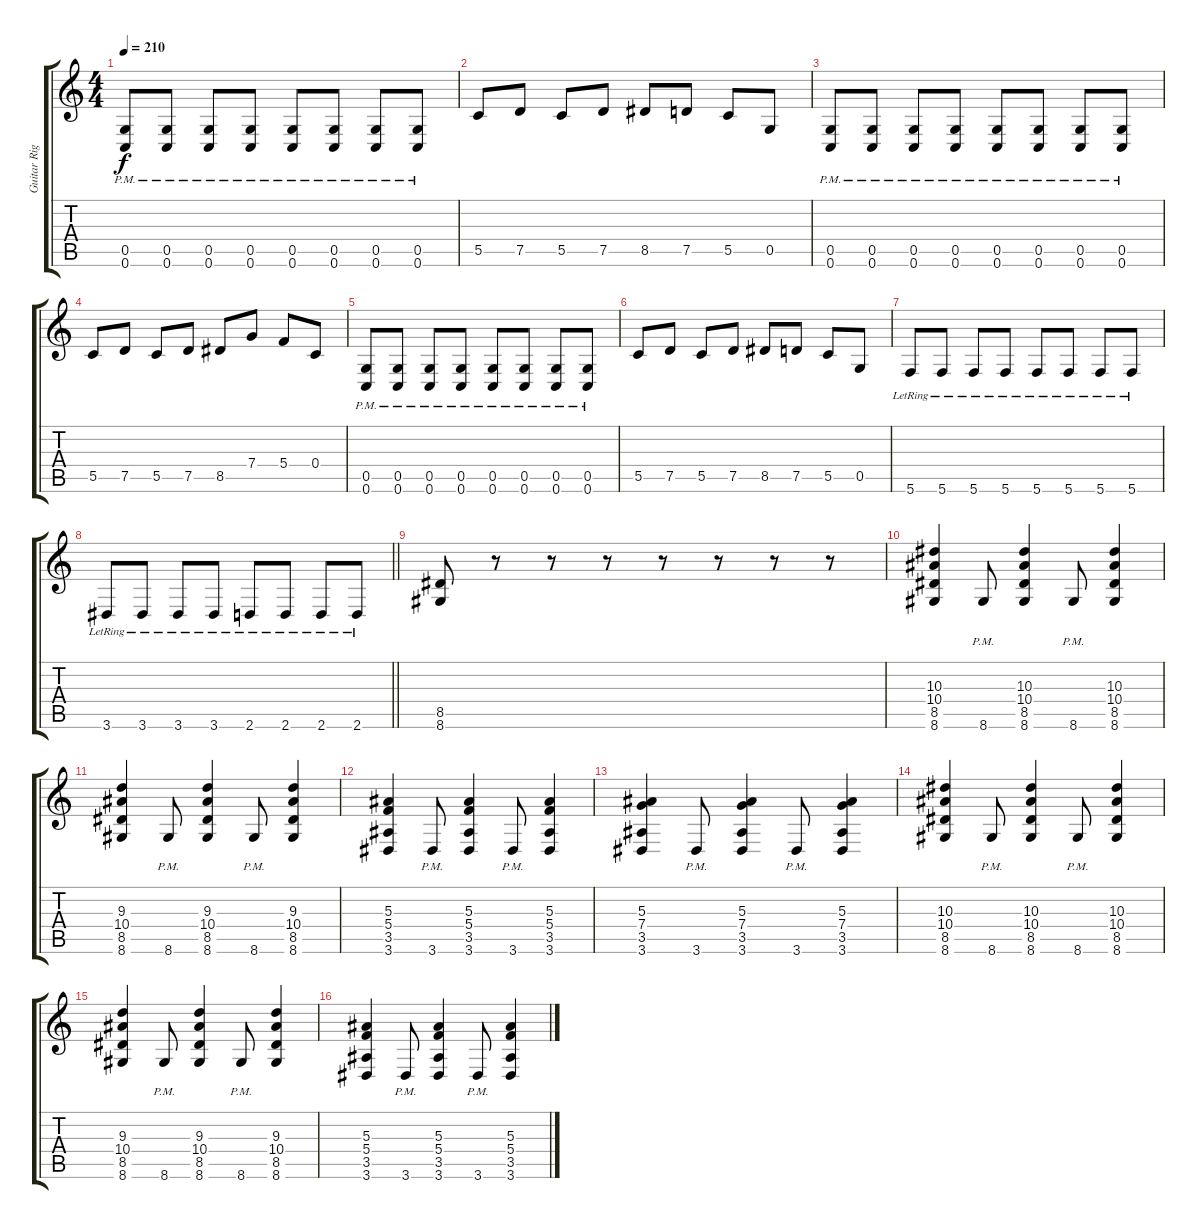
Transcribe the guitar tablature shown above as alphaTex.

\track ("Guitar Right" "Guitar Rig") {instrument distortionguitar}
\staff {score tabs}
\tuning (D4 A3 F3 C3 G2 C2) {hide}
\ts (4 4)
\tempo 210
\clef g2
\ks c
(0.5{pm} 0.6{pm}).8{dy f} (0.5{pm} 0.6{pm}).8 (0.5{pm} 0.6{pm}).8 (0.5{pm} 0.6{pm}).8 (0.5{pm} 0.6{pm}).8 (0.5{pm} 0.6{pm}).8 (0.5{pm} 0.6{pm}).8 (0.5{pm} 0.6{pm}).8 |
5.5.8 7.5.8 5.5.8 7.5.8 8.5.8 7.5.8 5.5.8 0.5.8 |
(0.5{pm} 0.6{pm}).8 (0.5{pm} 0.6{pm}).8 (0.5{pm} 0.6{pm}).8 (0.5{pm} 0.6{pm}).8 (0.5{pm} 0.6{pm}).8 (0.5{pm} 0.6{pm}).8 (0.5{pm} 0.6{pm}).8 (0.5{pm} 0.6{pm}).8 |
5.5.8 7.5.8 5.5.8 7.5.8 8.5.8 7.4.8 5.4.8 0.4.8 |
(0.5{pm} 0.6{pm}).8 (0.5{pm} 0.6{pm}).8 (0.5{pm} 0.6{pm}).8 (0.5{pm} 0.6{pm}).8 (0.5{pm} 0.6{pm}).8 (0.5{pm} 0.6{pm}).8 (0.5{pm} 0.6{pm}).8 (0.5{pm} 0.6{pm}).8 |
5.5.8 7.5.8 5.5.8 7.5.8 8.5.8 7.5.8 5.5.8 0.5.8 |
5.6{lr}.8 5.6{lr}.8 5.6{lr}.8 5.6{lr}.8 5.6{lr}.8 5.6{lr}.8 5.6{lr}.8 5.6{lr}.8 |
\barLineRight lightlight
3.6{lr}.8 3.6{lr}.8 3.6{lr}.8 3.6{lr}.8 2.6{lr}.8 2.6{lr}.8 2.6{lr}.8 2.6{lr}.8 |
(8.5 8.6).8 r.8 r.8 r.8 r.8 r.8 r.8 r.8 |
(10.3 10.4 8.5 8.6).4 8.6{pm}.8 (10.3 10.4 8.5 8.6).4 8.6{pm}.8 (10.3 10.4 8.5 8.6).4 |
(9.3 10.4 8.5 8.6).4 8.6{pm}.8 (9.3 10.4 8.5 8.6).4 8.6{pm}.8 (9.3 10.4 8.5 8.6).4 |
(5.3 5.4 3.5 3.6).4 3.6{pm}.8 (5.3 5.4 3.5 3.6).4 3.6{pm}.8 (5.3 5.4 3.5 3.6).4 |
(5.3 7.4 3.5 3.6).4 3.6{pm}.8 (5.3 7.4 3.5 3.6).4 3.6{pm}.8 (5.3 7.4 3.5 3.6).4 |
(10.3 10.4 8.5 8.6).4 8.6{pm}.8 (10.3 10.4 8.5 8.6).4 8.6{pm}.8 (10.3 10.4 8.5 8.6).4 |
(9.3 10.4 8.5 8.6).4 8.6{pm}.8 (9.3 10.4 8.5 8.6).4 8.6{pm}.8 (9.3 10.4 8.5 8.6).4 |
(5.3 5.4 3.5 3.6).4 3.6{pm}.8 (5.3 5.4 3.5 3.6).4 3.6{pm}.8 (5.3 5.4 3.5 3.6).4
